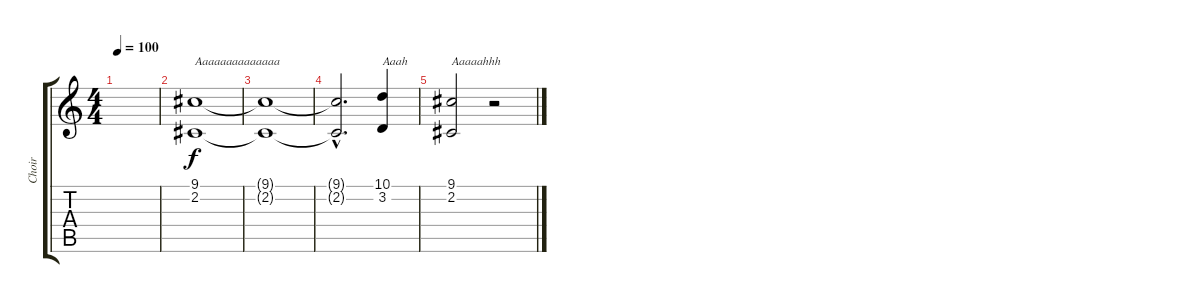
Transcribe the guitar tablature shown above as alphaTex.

\track ("Choir" "Choir") {instrument pad4choir}
\staff {score tabs}
\tuning (E4 B3 G3 D3 A2 E2) {hide}
\ts (4 4)
\tempo 100
\clef g2
\ks c
|
(9.1 2.2).1{txt "Aaaaaaaaaaaaaa"} |
(9.1{t} 2.2{t}).1 |
(9.1{hac t} 2.2{hac t}).2{d} (10.1 3.2).4{txt "Aaah" volume 15} |
(9.1 2.2).2{txt "Aaaaahhh"} r.2
